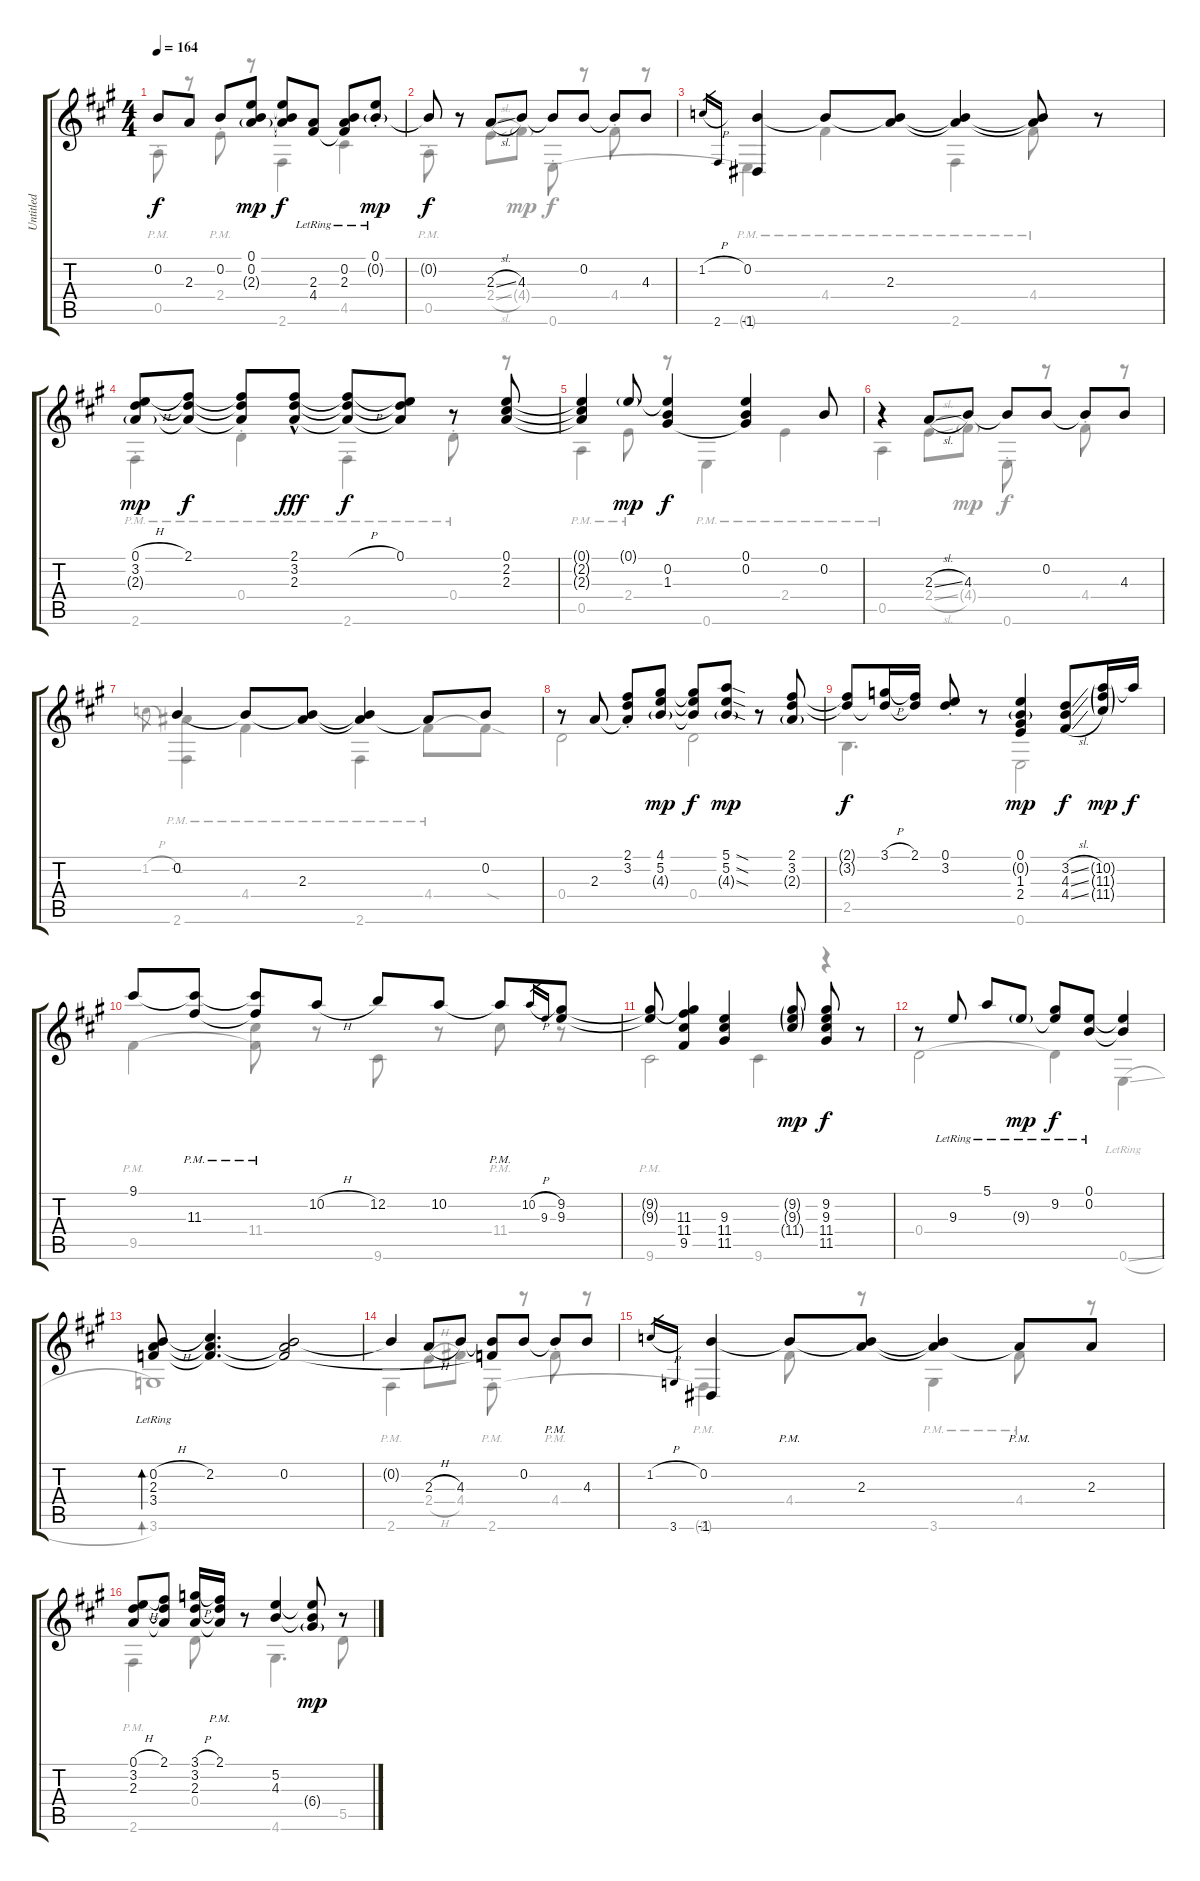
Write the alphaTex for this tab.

\track ("Untitled" "Untitled") {instrument acousticguitarnylon}
\staff {score tabs}
\tuning (E4 B3 G3 D3 A2 E2) {hide}
\voice
\ts (4 4)
\tempo 164
\clef g2
\ks a
0.2{t}.8{dy f} 2.3.8 0.2.8 (0.1 0.2 2.3{g}).8{dy mp} (0.1{t} 0.2{t} 2.3{t}).8{dy f} (2.3{lr} 4.4{lr}).8 (0.2{lr} 2.3{lr} 4.4{t}).8 (0.1{st lr} 0.2{g st lr}).8{dy mp} |
0.2{t}.8{dy f} r.8 2.3{sl}.8 4.3.8 4.3{t}.8 0.2.8 0.2{t}.8 4.3.8 |
1.2{h}.16{gr} 2.6.16{gr} (0.2 -1.6).4 0.2{t}.8 (0.2{t} 2.3).8 (0.2{t} 2.3{t}).4 (0.2{t} 2.3{t}).8 r.8 |
(0.1{h} 3.2 2.3{g}).8{dy mp} (2.1 3.2{t} 2.3{t}).8{dy f} (2.1{t} 3.2{t} 2.3{t}).8 (2.1{hac} 3.2{hac} 2.3{hac}).8{dy fff} (2.1{h t} 3.2{t} 2.3{t}).8{dy f} (0.1 3.2{t} 2.3{t}).8 r.8 (0.1 2.2 2.3).8 |
(0.1{t} 2.2{t} 2.3{t}).4 0.1{g}.8{dy mp} (0.1{t} 0.2 1.3).4{dy f} (0.1 0.2 1.3{t}).4 0.2.8 |
r.4 2.3{sl}.8 4.3.8 4.3{t}.8 0.2.8 0.2{t}.8 4.3.8 |
0.2.4 0.2{t}.8 (0.2{t} 2.3).8 (0.2{t} 2.3{t}).4 2.3{t}.8 0.2.8 |
r.8 2.3.8 (2.1{st} 3.2{st} 2.3{t}).8 (4.1 5.2 4.3{g}).8{dy mp} (4.1{t} 5.2{t} 4.3{t}).8{dy f} (5.1{sod} 5.2{sod} 4.3{sod g}).8{dy mp} r.8 (2.1 3.2 2.3{g}).8 |
(2.1{t} 3.2{t}).8{dy f} (3.1{h} 3.2{t}).16 (2.1 3.2{t}).16 (0.1{st} 3.2{st}).8 r.8 (0.1 0.2{g} 1.3 2.4).4{dy mp} (3.2{sl} 4.3{sl} 4.4{sl}).8{dy f} (10.2{g} 11.3{g} 11.4{g}).16{dy mp} 10.2{t}.16{dy f} |
9.1.8 (9.1{pm t} 11.3{pm}).8 (9.1{pm t} 11.3{pm t}).8 10.2{h}.8 12.2.8 10.2.8 10.2{pm t}.8 10.2{h}.16{gr} 9.3.16{gr} (9.2 9.3).8 |
(9.2{t} 9.3{t}).8 (9.2{t} 11.3 11.4 9.5).4 (9.3 11.4 11.5).4 (9.2{g} 9.3{g} 11.4{g}).8{dy mp} (9.2 9.3 11.4 11.5).8{dy f} r.8 |
r.8 9.3{lr}.8 5.1{lr}.8 9.3{g lr}.8{dy mp} (9.2{lr} 9.3{t}).8{dy f} (0.1{lr} 0.2{lr}).8 (0.1{t} 0.2{t}).4 |
(0.2{h lr} 2.3{lr} 3.4{lr}).8{bd 30} (2.2 2.3{t} 3.4{t}).4{d} (0.2 2.3{t} 3.4{t}).2 |
0.2{t}.4 2.3{h}.8 4.3.8 (4.3{t} 3.4{t}).8 0.2.8 0.2{pm t}.8 4.3.8 |
1.2{h}.16{gr} 3.6.16{gr} (0.2 -1.6).4 0.2{pm t}.8 (0.2{t} 2.3).8 (0.2{t} 2.3{t}).4 2.3{pm t}.8 2.3.8 |
(0.1{h} 3.2 2.3).8 (2.1 3.2{t} 2.3{t}).8 (3.1{h} 3.2 2.3).16 (2.1{pm} 3.2{pm t} 2.3{pm t}).16 r.8 (5.2 4.3).4 (5.2{t} 4.3{t} 6.4{g}).8{dy mp} r.8
\voice
\clef g2
\ottava regular
\simile none
\ks a
0.5{pm st}.8{dy f} r.8 2.4{pm st}.8 r.8 2.6.4 4.5.4 |
0.5{pm st}.8 r.8 2.4{sl}.8 4.4{g}.8{dy mp} 0.6{st}.8{dy f} r.8 4.4{st}.8 r.8 |
0.6{pm t}.4 4.4{pm}.4 2.6{pm}.4 4.4{pm}.8 r.8 |
2.6{pm st}.4 0.4{pm st}.4 2.6{pm st}.4 0.4{pm st}.8 r.8 |
0.5{pm}.4 2.4{pm}.8 r.8 0.6{pm}.4 2.4{pm}.4 |
0.5{pm}.4 2.4{sl}.8 4.4{g}.8{dy mp} 0.6{st}.8{dy f} r.8 4.4{st}.8 r.8 |
1.2{h}.8{gr} (-1.2 2.6{pm}).4 4.4{pm}.4 2.6{pm}.4 4.4{pm}.8 4.4{sod t}.8 |
0.4.2 0.4.2 |
2.5.4{d} r.8 0.6.2 |
9.5{pm}.4 (11.4 9.5{t}).8 r.8 9.6.8 r.8 11.4{pm}.8 r.8 |
9.6{pm}.2 9.6.4 r.4 |
0.4.2 0.4{t}.4 0.6{sl lr}.4 |
3.6.1{bd 30} |
2.6{pm}.4 2.4{h}.8 4.4.8 2.6{pm st}.8 r.8 4.4{pm st}.8 r.8 |
2.6{pm t}.4 4.4.8 r.8 3.6{pm}.4 4.4{pm}.8 r.8 |
2.6{pm}.4 0.4.8 r.8 4.6.4{d} 5.5.8
